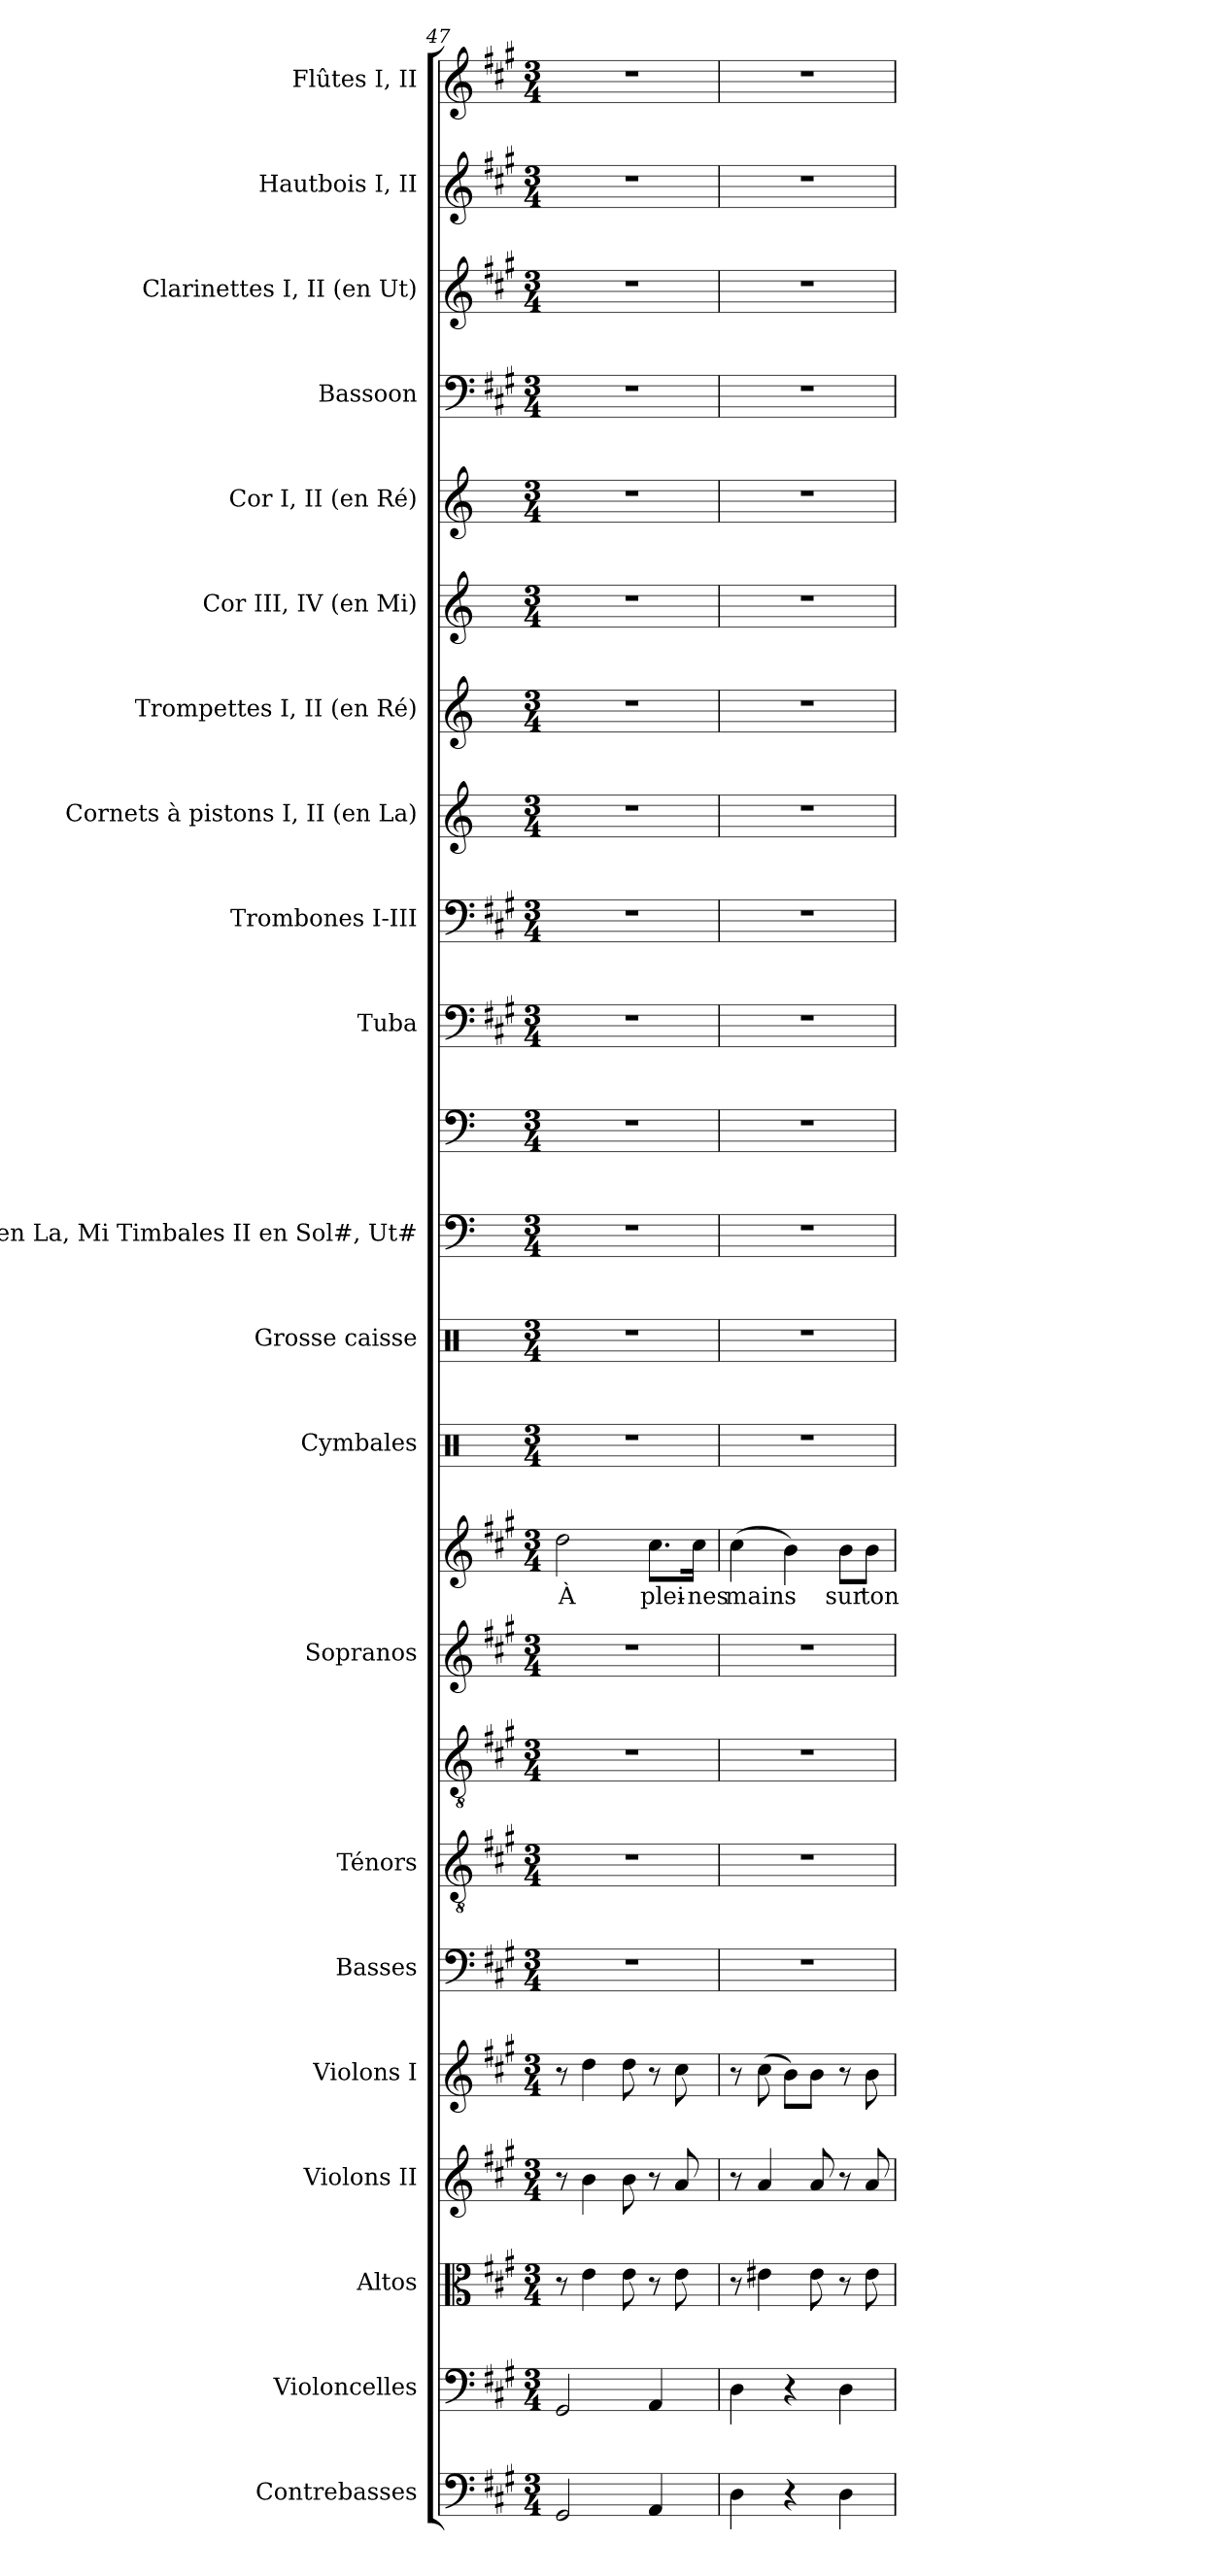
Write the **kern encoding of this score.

**kern	**kern	**kern	**kern	**kern	**kern	**kern	**kern	**kern	**kern	**text	**kern	**kern	**kern	**kern	**kern	**kern	**kern	**kern	**kern	**kern	**kern	**kern	**kern	**kern
*part21	*part20	*part19	*part18	*part17	*part16	*part15	*part15	*part14	*part14	*part14	*part13	*part12	*part11	*part11	*part10	*part9	*part8	*part7	*part6	*part5	*part4	*part3	*part2	*part1
*staff24	*staff23	*staff22	*staff21	*staff20	*staff19	*staff18	*staff17	*staff16	*staff15	*staff15	*staff14	*staff13	*staff12	*staff11	*staff10	*staff9	*staff8	*staff7	*staff6	*staff5	*staff4	*staff3	*staff2	*staff1
*I"Contrebasses	*I"Violoncelles	*I"Altos	*I"Violons II	*I"Violons I	*I"Basses	*I"Ténors	*	*I"Sopranos	*	*	*I"Cymbales	*I"Grosse caisse	*I"I en La, Mi  Timbales       II en Sol#, Ut#	*	*I"Tuba	*I"Trombones I-III	*I"Cornets à pistons I, II (en La)	*I"Trompettes I, II (en Ré)	*I"Cor III, IV (en Mi)	*I"Cor I, II (en Ré)	*I"Bassoon	*I"Clarinettes I, II (en Ut)	*I"Hautbois I, II	*I"Flûtes I, II
*I'Cb.	*I'Vlles	*I'Altos	*I'Vns II	*I'Vns I	*I'Basses	*I'Tén.	*	*I'Sopr.	*	*	*I'Cym.	*I'G. c.	*I'Timb.	*	*I'Tb.	*I'Trb.	*I'C.à p. (La)	*I'Tr. (Ré)	*I'Cor (Mi)	*I'Cor (Ré)	*	*I'Cl. (Ut)	*I'Hb.	*I'Fl.
*clefF4	*clefF4	*clefC3	*clefG2	*clefG2	*clefF4	*clefGv2	*clefGv2	*clefG2	*clefG2	*	*clefX	*clefX	*clefF4	*clefF4	*clefF4	*clefF4	*clefG2	*clefG2	*clefG2	*clefG2	*clefF4	*clefG2	*clefG2	*clefG2
*ITrd7c12	*	*	*	*	*	*ITrd7c12	*ITrd7c12	*	*	*	*	*	*	*	*	*	*ITrd2c3	*ITrd-1c-2	*ITrd5c8	*ITrd6c10	*	*	*	*
*k[f#c#g#]	*k[f#c#g#]	*k[f#c#g#]	*k[f#c#g#]	*k[f#c#g#]	*k[f#c#g#]	*k[f#c#g#]	*k[f#c#g#]	*k[f#c#g#]	*k[f#c#g#]	*	*k[]	*k[]	*k[]	*k[]	*k[f#c#g#]	*k[f#c#g#]	*k[f#c#g#]	*k[f#c#]	*k[f#c#g#d#]	*k[f#c#]	*k[f#c#g#]	*k[f#c#g#]	*k[f#c#g#]	*k[f#c#g#]
*A:	*A:	*A:	*A:	*A:	*A:	*A:	*A:	*A:	*A:	*	*C:	*C:	*C:	*C:	*A:	*A:	*A:	*D:	*E:	*D:	*A:	*A:	*A:	*A:
*M3/4	*M3/4	*M3/4	*M3/4	*M3/4	*M3/4	*M3/4	*M3/4	*M3/4	*M3/4	*	*M3/4	*M3/4	*M3/4	*M3/4	*M3/4	*M3/4	*M3/4	*M3/4	*M3/4	*M3/4	*M3/4	*M3/4	*M3/4	*M3/4
=47	=47	=47	=47	=47	=47	=47	=47	=47	=47	=47	=47	=47	=47	=47	=47	=47	=47	=47	=47	=47	=47	=47	=47	=47
!	!	!	!	!	!LO:N:vis=1	!LO:N:vis=1	!LO:N:vis=1	!LO:N:vis=1	!	!	!	!	!	!	!	!	!	!	!	!	!	!	!	!
!	!	!	!	!	!	!	!	!	!	!LO:LY:b:color=#000000	!LO:N:vis=1	!LO:N:vis=1	!LO:N:vis=1	!LO:N:vis=1	!LO:N:vis=1	!LO:N:vis=1	!LO:N:vis=1	!LO:N:vis=1	!LO:N:vis=1	!LO:N:vis=1	!LO:N:vis=1	!LO:N:vis=1	!LO:N:vis=1	!LO:N:vis=1
2GGG#i/	2GG#i/	8r	8r	8r	2.r	2.r	2.r	2.r	2ddi\	À	2.r	2.r	2.r	2.r	2.r	2.r	2.r	2.r	2.r	2.r	2.r	2.r	2.r	2.r
.	.	4ei\	4bi\	4ddi\	.	.	.	.	.	.	.	.	.	.	.	.	.	.	.	.	.	.	.	.
.	.	8ei\	8bi\	8ddi\	.	.	.	.	.	.	.	.	.	.	.	.	.	.	.	.	.	.	.	.
!	!	!	!	!	!	!	!	!	!	!LO:LY:b:color=#000000	!	!	!	!	!	!	!	!	!	!	!	!	!	!
4AAAi/	4AAi/	8r	8r	8r	.	.	.	.	8.cc#i\L	plei-	.	.	.	.	.	.	.	.	.	.	.	.	.	.
.	.	8ei\	8ai/	8cc#i\	.	.	.	.	.	.	.	.	.	.	.	.	.	.	.	.	.	.	.	.
!	!	!	!	!	!	!	!	!	!	!LO:LY:b:color=#000000	!	!	!	!	!	!	!	!	!	!	!	!	!	!
.	.	.	.	.	.	.	.	.	16cc#i\Jk	-nes	.	.	.	.	.	.	.	.	.	.	.	.	.	.
=48	=48	=48	=48	=48	=48	=48	=48	=48	=48	=48	=48	=48	=48	=48	=48	=48	=48	=48	=48	=48	=48	=48	=48	=48
!	!	!	!	!	!LO:N:vis=1	!LO:N:vis=1	!LO:N:vis=1	!LO:N:vis=1	!	!	!	!	!	!	!	!	!	!	!	!	!	!	!	!
!	!	!	!	!	!	!	!	!	!	!LO:LY:b:color=#000000	!LO:N:vis=1	!LO:N:vis=1	!LO:N:vis=1	!LO:N:vis=1	!LO:N:vis=1	!LO:N:vis=1	!LO:N:vis=1	!LO:N:vis=1	!LO:N:vis=1	!LO:N:vis=1	!LO:N:vis=1	!LO:N:vis=1	!LO:N:vis=1	!LO:N:vis=1
4DDi\	4Di\	8r	8r	8r	2.r	2.r	2.r	2.r	(4cc#i\	mains	2.r	2.r	2.r	2.r	2.r	2.r	2.r	2.r	2.r	2.r	2.r	2.r	2.r	2.r
.	.	4e#Xi\	4ai/	(8cc#i\	.	.	.	.	.	.	.	.	.	.	.	.	.	.	.	.	.	.	.	.
4r	4r	.	.	8bi\L)	.	.	.	.	4bi\)	.	.	.	.	.	.	.	.	.	.	.	.	.	.	.
.	.	8e#i\	8ai/	8bi\J	.	.	.	.	.	.	.	.	.	.	.	.	.	.	.	.	.	.	.	.
!	!	!	!	!	!	!	!	!	!	!LO:LY:b:color=#000000	!	!	!	!	!	!	!	!	!	!	!	!	!	!
4DDi\	4Di\	8r	8r	8r	.	.	.	.	8bi\L	sur	.	.	.	.	.	.	.	.	.	.	.	.	.	.
!	!	!	!	!	!	!	!	!	!	!LO:LY:b:color=#000000	!	!	!	!	!	!	!	!	!	!	!	!	!	!
.	.	8e#i\	8ai/	8bi\	.	.	.	.	8bi\J	ton	.	.	.	.	.	.	.	.	.	.	.	.	.	.
=	=	=	=	=	=	=	=	=	=	=	=	=	=	=	=	=	=	=	=	=	=	=	=	=
*-	*-	*-	*-	*-	*-	*-	*-	*-	*-	*-	*-	*-	*-	*-	*-	*-	*-	*-	*-	*-	*-	*-	*-	*-
